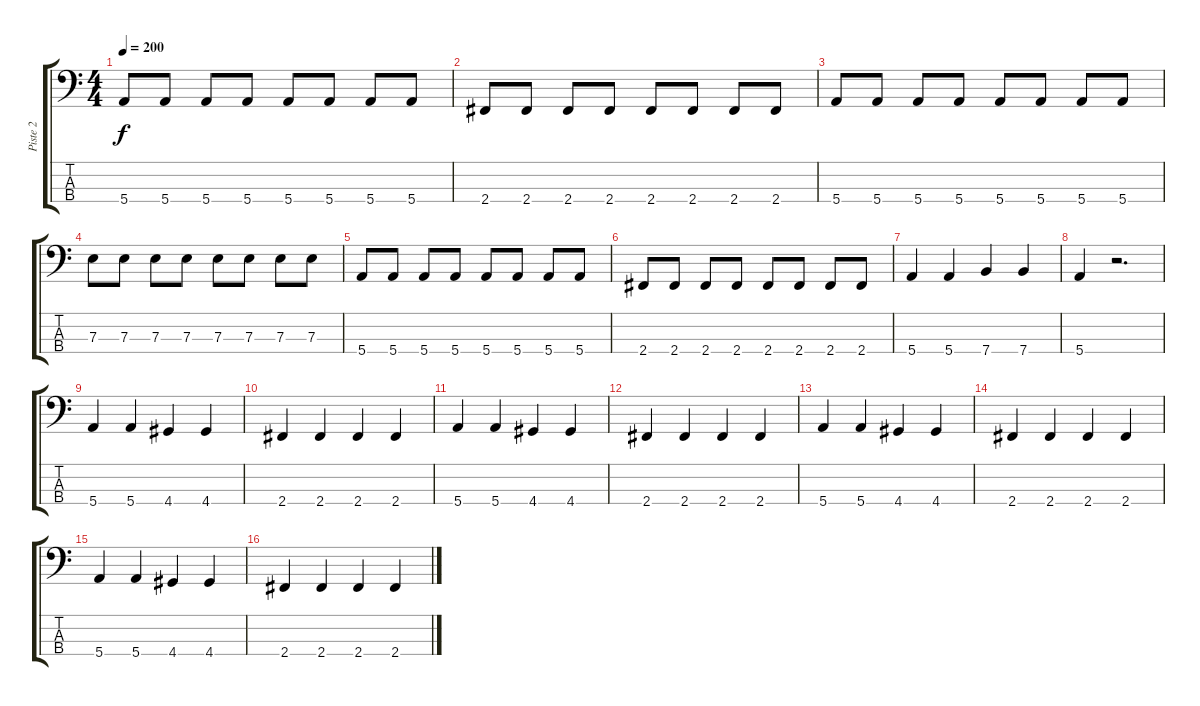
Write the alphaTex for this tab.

\track ("Piste 2" "Piste 2") {instrument electricbassfinger}
\staff {score tabs}
\tuning (G2 D2 A1 E1) {hide}
\ts (4 4)
\tempo 200
\clef f4
\ks c
5.4.8{dy f} 5.4.8 5.4.8 5.4.8 5.4.8 5.4.8 5.4.8 5.4.8 |
2.4.8 2.4.8 2.4.8 2.4.8 2.4.8 2.4.8 2.4.8 2.4.8 |
5.4.8 5.4.8 5.4.8 5.4.8 5.4.8 5.4.8 5.4.8 5.4.8 |
7.3.8 7.3.8 7.3.8 7.3.8 7.3.8 7.3.8 7.3.8 7.3.8 |
5.4.8 5.4.8 5.4.8 5.4.8 5.4.8 5.4.8 5.4.8 5.4.8 |
2.4.8 2.4.8 2.4.8 2.4.8 2.4.8 2.4.8 2.4.8 2.4.8 |
5.4.4 5.4.4 7.4.4 7.4.4 |
5.4.4 r.2{d} |
5.4.4 5.4.4 4.4.4 4.4.4 |
2.4.4 2.4.4 2.4.4 2.4.4 |
5.4.4 5.4.4 4.4.4 4.4.4 |
2.4.4 2.4.4 2.4.4 2.4.4 |
5.4.4 5.4.4 4.4.4 4.4.4 |
2.4.4 2.4.4 2.4.4 2.4.4 |
5.4.4 5.4.4 4.4.4 4.4.4 |
2.4.4 2.4.4 2.4.4 2.4.4
